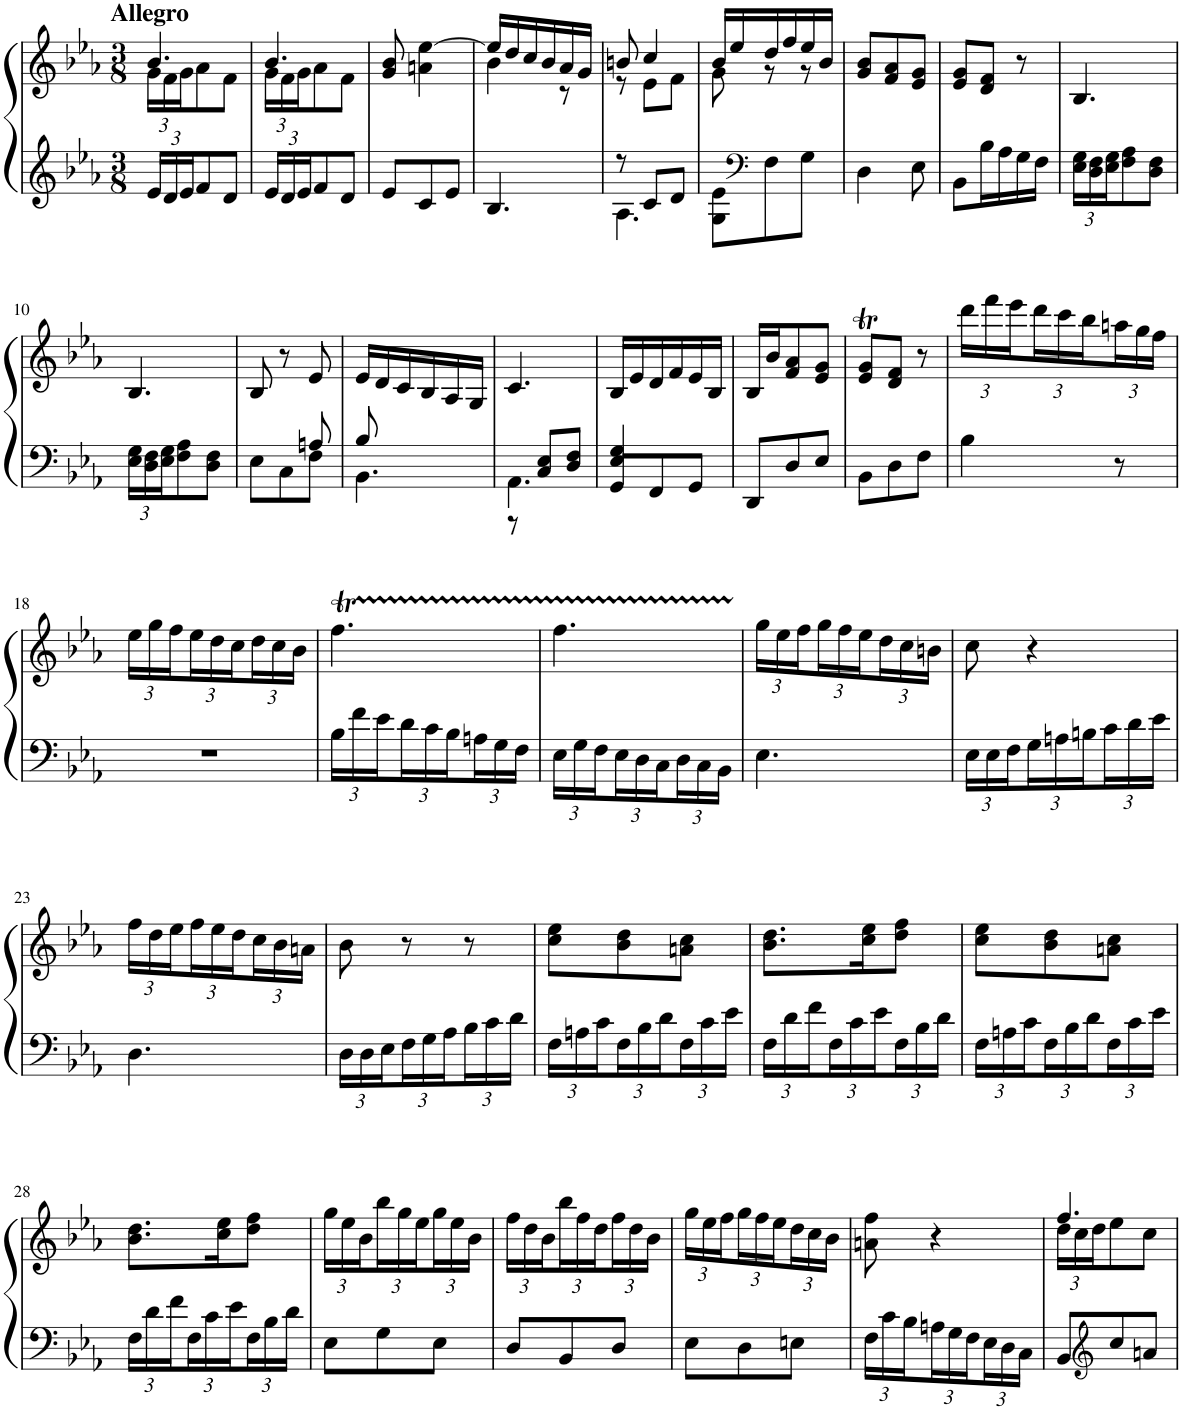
**kern	**kern
*part1	*part1
*staff2	*staff1
*I"Piano	*
*I'Pno.	*
*clefG2	*clefG2
*k[b-e-a-]	*k[b-e-a-]
*M3/8	*M3/8
=1	=1
*	*^
*Xbrackettup	*	*Xbrackettup
!	!LO:TX:a:B:t=Allegro	!
24e-/LL	4.b-/	24g\LL
24d/	.	24f\
24e-/J	.	24g\J
8f/	.	8a-\
8d/J	.	8f\J
=2	=2	=2
24e-/LL	4.b-/	24g\LL
24d/	.	24f\
24e-/J	.	24g\J
8f/	.	8a-\
8d/J	.	8f\J
*	*v	*v
=3	=3
8e-/L	8g/ 8b-/
8c/	4an\ [>4ee-\
8e-/J	.
=4	=4
*	*^
4.B-/	16ee-/LL]	4b-\
.	16dd/	.
.	16cc/	.
.	16b-/	.
.	16a-/	8r
.	16g/JJ	.
=5	=5	=5
*^	*	*
8r	4.A-\	8bn/	8r
8c/L	.	4cc/	8e-\L
8d/J	.	.	8f\J
*v	*v	*	*
=6	=6	=6
8G\ 8e-\L	16b-/LL	8g\
.	16ee-/	.
*clefF4	*	*
8F\	16dd/	8r
.	16ff/	.
8G\J	16ee-/	8r
.	16b-/JJ	.
*	*v	*v
=7	=7
4D\	8g/ 8b-/L
.	8f/ 8a-/
8E-\	8e-/ 8g/J
=8	=8
8BB-\L	8e-/ 8g/L
16B-\L	8d/ 8f/J
16A-\	.
16G\	8r
16F\JJ	.
=9	=9
24E-\ 24G\LL	4.B-/
24D\ 24F\	.
24E-\ 24G\J	.
8F\ 8A-\	.
8D\ 8F\J	.
!!LO:LB:g=z
=10	=10
24E-\ 24G\LL	4.B-/
24D\ 24F\	.
24E-\ 24G\J	.
8F\ 8A-\	.
8D\ 8F\J	.
=11	=11
*^	*
8E-\L	4ryy	8B-/
8C\	.	8r
8F\J	8An/	8e-/
=12	=12	=12
4.BB-\	8B-/	16e-/LL
.	.	16d/
.	4ryy	16c/
.	.	16B-/
.	.	16A-/
.	.	16G/JJ
=13	=13	=13
4.AA-\	8r	4.c/
.	8C/ 8E-/L	.
.	8D/ 8F/J	.
=14	=14	=14
8GG/L	4E-/ 4G/	16B-/LL
.	.	16e-/
8FF/	.	16d/
.	.	16f/
8GG/J	8ryy	16e-/
.	.	16B-/JJ
*v	*v	*
=15	=15
8DD/L	16B-/LL
.	16b-/J
8D/	8f/ 8a-/
8E-/J	8e-/ 8g/J
=16	=16
8BB-\L	8e-/T 8g/TL
8D\	8d/ 8f/J
8F\J	8r
=17	=17
4B-\	24ddd\LL
.	24fff\
.	24eee-\
.	24ddd\
.	24ccc\
.	24bb-\
8r	24aan\
.	24gg\
.	24ff\JJ
!!LO:LB:g=z
=18	=18
4.r	24ee-\LL
.	24gg\
.	24ff\
.	24ee-\
.	24dd\
.	24cc\
.	24dd\
.	24cc\
.	24b-\JJ
=19	=19
24B-\LL	4.ffT\
24f\	.
24e-\	.
24d\	.
24c\	.
24B-\	.
24An\	.
24G\	.
24F\JJ	.
=20	=20
24E-\LL	4.ffTTT\
24G\	.
24F\	.
24E-\	.
24D\	.
24C\	.
24D\	.
24C\	.
24BB-\JJ	.
=21	=21
4.E-\	24gg\LL
.	24ee-\
.	24ff\
.	24gg\
.	24ff\
.	24ee-\
.	24dd\
.	24cc\
.	24bn\JJ
=22	=22
24E-\LL	8cc\
24E-\	.
24F\	.
24G\	4r
24An\	.
24Bn\	.
24c\	.
24d\	.
24e-\JJ	.
!!LO:LB:g=z
=23	=23
4.D\	24ff\LL
.	24dd\
.	24ee-\
.	24ff\
.	24ee-\
.	24dd\
.	24cc\
.	24b-\
.	24an\JJ
=24	=24
24D\LL	8b-\
24D\	.
24E-\	.
24F\	8r
24G\	.
24A-\	.
24B-\	8r
24c\	.
24d\JJ	.
=25	=25
24F\LL	8cc\ 8ee-\L
24An\	.
24c\	.
24F\	8b-\ 8dd\
24B-\	.
24d\	.
24F\	8an\ 8cc\J
24c\	.
24e-\JJ	.
=26	=26
24F\LL	8.b-\ 8.dd\L
24d\	.
24f\	.
24F\	.
24c\	.
.	16cc\ 16ee-\K
24e-\	.
24F\	8dd\ 8ff\J
24B-\	.
24d\JJ	.
=27	=27
24F\LL	8cc\ 8ee-\L
24An\	.
24c\	.
24F\	8b-\ 8dd\
24B-\	.
24d\	.
24F\	8an\ 8cc\J
24c\	.
24e-\JJ	.
!!LO:LB:g=z
=28	=28
24F\LL	8.b-\ 8.dd\L
24d\	.
24f\	.
24F\	.
24c\	.
.	16cc\ 16ee-\K
24e-\	.
24F\	8dd\ 8ff\J
24B-\	.
24d\JJ	.
=29	=29
8E-\L	24gg\LL
.	24ee-\
.	24b-\
8G\	24bb-\
.	24gg\
.	24ee-\
8E-\J	24gg\
.	24ee-\
.	24b-\JJ
=30	=30
8D/L	24ff\LL
.	24dd\
.	24b-\
8BB-/	24bb-\
.	24ff\
.	24dd\
8D/J	24ff\
.	24dd\
.	24b-\JJ
=31	=31
8E-\L	24gg\LL
.	24ee-\
.	24ff\
8D\	24gg\
.	24ff\
.	24ee-\
8En\J	24dd\
.	24cc\
.	24b-\JJ
=32	=32
24F\LL	8an\ 8ff\
24c\	.
24B-\	.
24An\	4r
24G\	.
24F\	.
24E-\	.
24D\	.
24C\JJ	.
=33	=33
*	*^
8BB-/L	4.ff/	24dd\LL
.	.	24cc\
.	.	24dd\J
*clefG2	*	*
8cc/	.	8ee-\
8an/J	.	8cc\J
*	*v	*v
=	=
*-	*-
